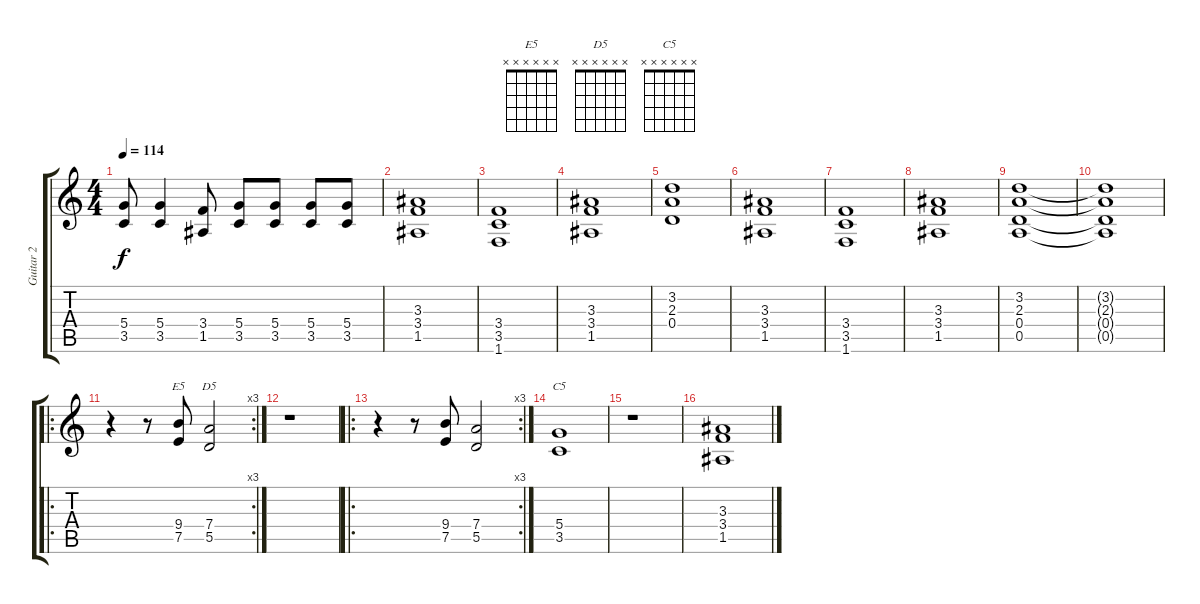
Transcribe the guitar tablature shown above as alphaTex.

\track ("Guitar 2" "Guitar 2") {instrument overdrivenguitar}
\staff {score tabs}
\tuning (E4 B3 G3 D3 A2 E2) {hide}
\chord ("E5" x x x x x x) {firstfret 0}
\chord ("D5" x x x x x x) {firstfret 0}
\chord ("C5" x x x x x x) {firstfret 0}
\ts (4 4)
\tempo 114
\clef g2
\ks c
(5.4{t} 3.5{t}).8{dy f} (5.4 3.5).4 (3.4 1.5).8 (5.4 3.5).8 (5.4 3.5).8 (5.4 3.5).8 (5.4 3.5).8 |
(3.3 3.4 1.5).1 |
(3.4 3.5 1.6).1 |
(3.3 3.4 1.5).1 |
(3.2 2.3 0.4).1 |
(3.3 3.4 1.5).1 |
(3.4 3.5 1.6).1 |
(3.3 3.4 1.5).1 |
(3.2 2.3 0.4 0.5).1 |
(3.2{t} 2.3{t} 0.4{t} 0.5{t}).1 |
\ro
\rc 3
r.4 r.8 (9.4 7.5).8{ch "E5"} (7.4 5.5).2{ch "D5"} |
r.1 |
\ro
\rc 3
r.4 r.8 (9.4 7.5).8 (7.4 5.5).2 |
(5.4 3.5).1{ch "C5"} |
r.1 |
(3.3 3.4 1.5).1
